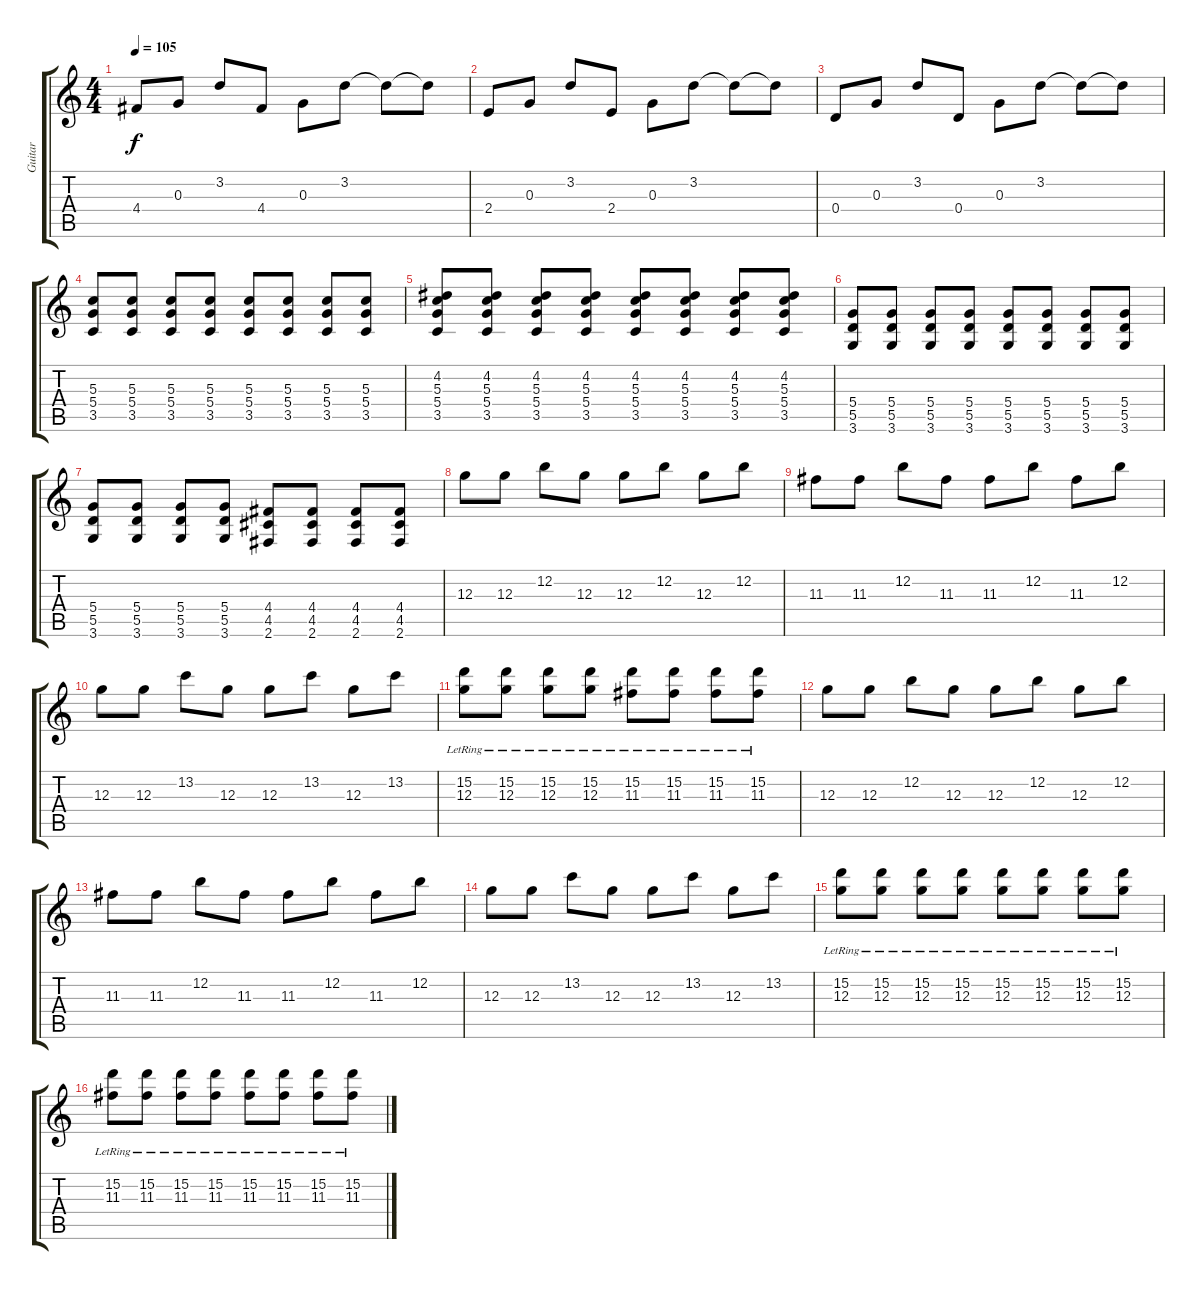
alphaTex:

\track ("Guitar" "Guitar") {instrument distortionguitar}
\staff {score tabs}
\tuning (E4 B3 G3 D3 A2 E2) {hide}
\ts (4 4)
\tempo 105
\clef g2
\ks c
4.4.8{dy f} 0.3.8 3.2.8 4.4.8 0.3.8 3.2.8 3.2{t}.8 3.2{t}.8 |
2.4.8 0.3.8 3.2.8 2.4.8 0.3.8 3.2.8 3.2{t}.8 3.2{t}.8 |
0.4.8 0.3.8 3.2.8 0.4.8 0.3.8 3.2.8 3.2{t}.8 3.2{t}.8 |
(5.3 5.4 3.5).8 (5.3 5.4 3.5).8 (5.3 5.4 3.5).8 (5.3 5.4 3.5).8 (5.3 5.4 3.5).8 (5.3 5.4 3.5).8 (5.3 5.4 3.5).8 (5.3 5.4 3.5).8 |
(4.2 5.3 5.4 3.5).8 (4.2 5.3 5.4 3.5).8 (4.2 5.3 5.4 3.5).8 (4.2 5.3 5.4 3.5).8 (4.2 5.3 5.4 3.5).8 (4.2 5.3 5.4 3.5).8 (4.2 5.3 5.4 3.5).8 (4.2 5.3 5.4 3.5).8 |
(5.4 5.5 3.6).8 (5.4 5.5 3.6).8 (5.4 5.5 3.6).8 (5.4 5.5 3.6).8 (5.4 5.5 3.6).8 (5.4 5.5 3.6).8 (5.4 5.5 3.6).8 (5.4 5.5 3.6).8 |
(5.4 5.5 3.6).8 (5.4 5.5 3.6).8 (5.4 5.5 3.6).8 (5.4 5.5 3.6).8 (4.4 4.5 2.6).8 (4.4 4.5 2.6).8 (4.4 4.5 2.6).8 (4.4 4.5 2.6).8 |
12.3.8 12.3.8 12.2.8 12.3.8 12.3.8 12.2.8 12.3.8 12.2.8 |
11.3.8 11.3.8 12.2.8 11.3.8 11.3.8 12.2.8 11.3.8 12.2.8 |
12.3.8 12.3.8 13.2.8 12.3.8 12.3.8 13.2.8 12.3.8 13.2.8 |
(15.2{lr} 12.3{lr}).8 (15.2{lr} 12.3{lr}).8 (15.2{lr} 12.3{lr}).8 (15.2{lr} 12.3{lr}).8 (15.2{lr} 11.3{lr}).8 (15.2{lr} 11.3{lr}).8 (15.2{lr} 11.3{lr}).8 (15.2{lr} 11.3{lr}).8 |
12.3.8 12.3.8 12.2.8 12.3.8 12.3.8 12.2.8 12.3.8 12.2.8 |
11.3.8 11.3.8 12.2.8 11.3.8 11.3.8 12.2.8 11.3.8 12.2.8 |
12.3.8 12.3.8 13.2.8 12.3.8 12.3.8 13.2.8 12.3.8 13.2.8 |
(15.2{lr} 12.3{lr}).8 (15.2{lr} 12.3{lr}).8 (15.2{lr} 12.3{lr}).8 (15.2{lr} 12.3{lr}).8 (15.2{lr} 12.3{lr}).8 (15.2{lr} 12.3{lr}).8 (15.2{lr} 12.3{lr}).8 (15.2{lr} 12.3{lr}).8 |
(15.2{lr} 11.3{lr}).8 (15.2{lr} 11.3{lr}).8 (15.2{lr} 11.3{lr}).8 (15.2{lr} 11.3{lr}).8 (15.2{lr} 11.3{lr}).8 (15.2{lr} 11.3{lr}).8 (15.2{lr} 11.3{lr}).8 (15.2{lr} 11.3{lr}).8
